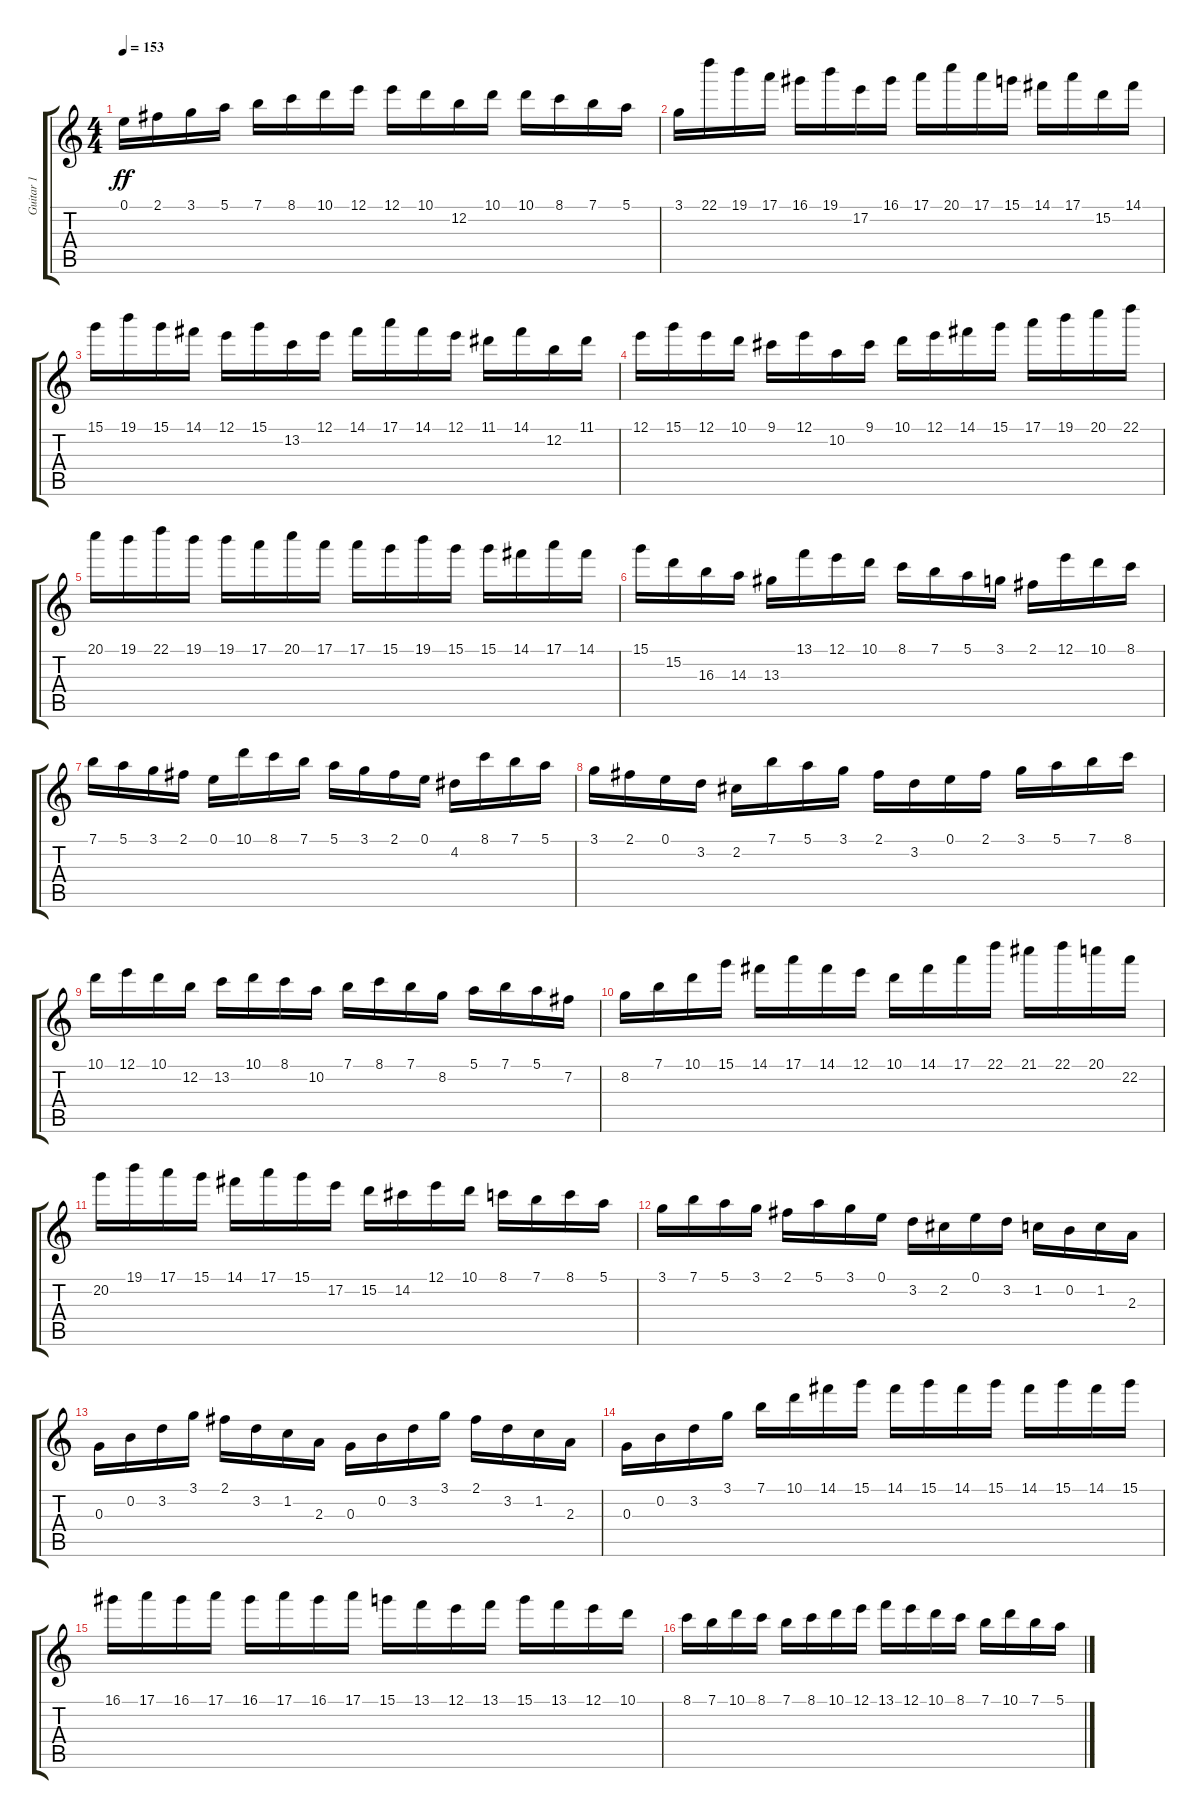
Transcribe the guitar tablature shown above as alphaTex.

\track ("Guitar 1" "Guitar 1") {instrument distortionguitar}
\staff {score tabs}
\tuning (E4 B3 G3 D3 A2 E2) {hide}
\ts (4 4)
\tempo 153
\clef g2
\ks c
0.1.16{dy ff} 2.1.16 3.1.16 5.1.16 7.1.16 8.1.16 10.1.16 12.1.16 12.1.16 10.1.16 12.2.16 10.1.16 10.1.16 8.1.16 7.1.16 5.1.16 |
3.1.16 22.1.16 19.1.16 17.1.16 16.1.16 19.1.16 17.2.16 16.1.16 17.1.16 20.1.16 17.1.16 15.1.16 14.1.16 17.1.16 15.2.16 14.1.16 |
15.1.16 19.1.16 15.1.16 14.1.16 12.1.16 15.1.16 13.2.16 12.1.16 14.1.16 17.1.16 14.1.16 12.1.16 11.1.16 14.1.16 12.2.16 11.1.16 |
12.1.16 15.1.16 12.1.16 10.1.16 9.1.16 12.1.16 10.2.16 9.1.16 10.1.16 12.1.16 14.1.16 15.1.16 17.1.16 19.1.16 20.1.16 22.1.16 |
20.1.16 19.1.16 22.1.16 19.1.16 19.1.16 17.1.16 20.1.16 17.1.16 17.1.16 15.1.16 19.1.16 15.1.16 15.1.16 14.1.16 17.1.16 14.1.16 |
15.1.16 15.2.16 16.3.16 14.3.16 13.3.16 13.1.16 12.1.16 10.1.16 8.1.16 7.1.16 5.1.16 3.1.16 2.1.16 12.1.16 10.1.16 8.1.16 |
7.1.16 5.1.16 3.1.16 2.1.16 0.1.16 10.1.16 8.1.16 7.1.16 5.1.16 3.1.16 2.1.16 0.1.16 4.2.16 8.1.16 7.1.16 5.1.16 |
3.1.16 2.1.16 0.1.16 3.2.16 2.2.16 7.1.16 5.1.16 3.1.16 2.1.16 3.2.16 0.1.16 2.1.16 3.1.16 5.1.16 7.1.16 8.1.16 |
10.1.16 12.1.16 10.1.16 12.2.16 13.2.16 10.1.16 8.1.16 10.2.16 7.1.16 8.1.16 7.1.16 8.2.16 5.1.16 7.1.16 5.1.16 7.2.16 |
8.2.16 7.1.16 10.1.16 15.1.16 14.1.16 17.1.16 14.1.16 12.1.16 10.1.16 14.1.16 17.1.16 22.1.16 21.1.16 22.1.16 20.1.16 22.2.16 |
20.2.16 19.1.16 17.1.16 15.1.16 14.1.16 17.1.16 15.1.16 17.2.16 15.2.16 14.2.16 12.1.16 10.1.16 8.1.16 7.1.16 8.1.16 5.1.16 |
3.1.16 7.1.16 5.1.16 3.1.16 2.1.16 5.1.16 3.1.16 0.1.16 3.2.16 2.2.16 0.1.16 3.2.16 1.2.16 0.2.16 1.2.16 2.3.16 |
0.3.16 0.2.16 3.2.16 3.1.16 2.1.16 3.2.16 1.2.16 2.3.16 0.3.16 0.2.16 3.2.16 3.1.16 2.1.16 3.2.16 1.2.16 2.3.16 |
0.3.16 0.2.16 3.2.16 3.1.16 7.1.16 10.1.16 14.1.16 15.1.16 14.1.16 15.1.16 14.1.16 15.1.16 14.1.16 15.1.16 14.1.16 15.1.16 |
16.1.16 17.1.16 16.1.16 17.1.16 16.1.16 17.1.16 16.1.16 17.1.16 15.1.16 13.1.16 12.1.16 13.1.16 15.1.16 13.1.16 12.1.16 10.1.16 |
8.1.16 7.1.16 10.1.16 8.1.16 7.1.16 8.1.16 10.1.16 12.1.16 13.1.16 12.1.16 10.1.16 8.1.16 7.1.16 10.1.16 7.1.16 5.1.16
